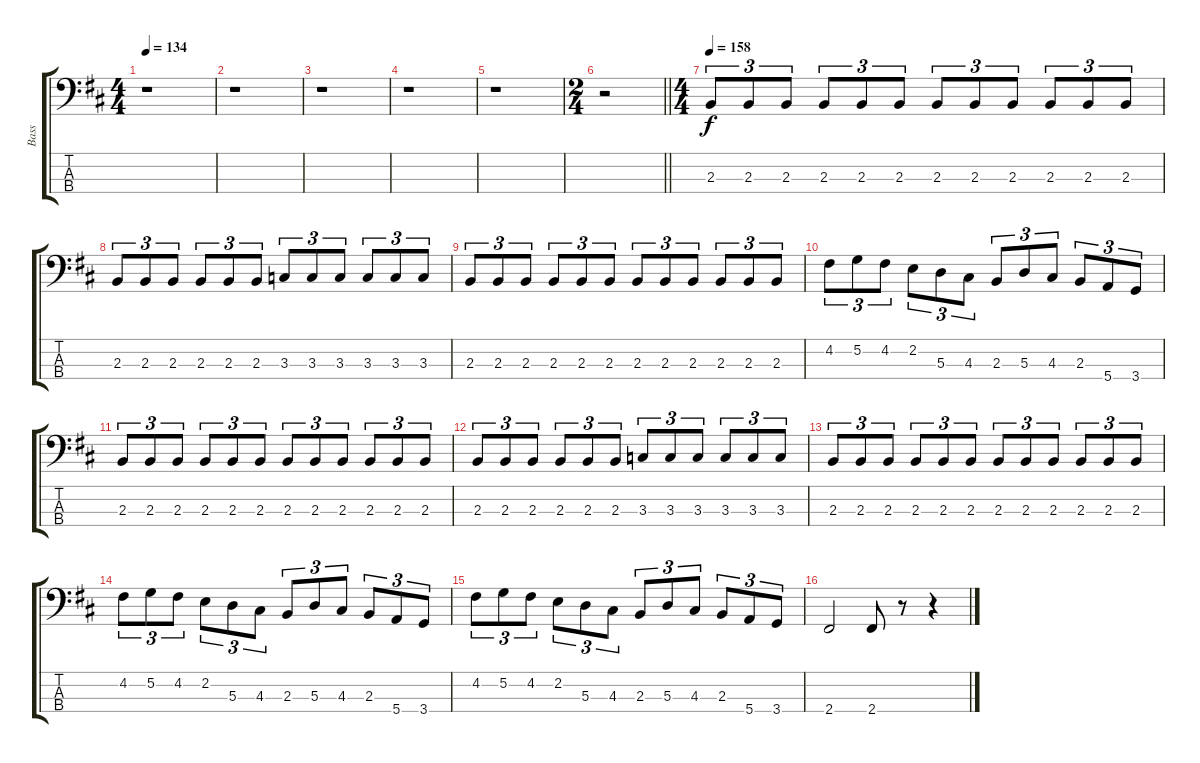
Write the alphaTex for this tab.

\track ("Bass" "Bass") {instrument electricbassfinger}
\staff {score tabs}
\tuning (G2 D2 A1 E1) {hide}
\ts (4 4)
\tempo 134
\clef f4
\ks d
r.1{dy f} |
r.1 |
r.1 |
r.1 |
r.1 |
\ts (2 4)
\barLineRight lightlight
r.2 |
\ts (4 4)
\tempo 158
2.3.8{tu (3 2)} 2.3.8{tu (3 2)} 2.3.8{tu (3 2)} 2.3.8{tu (3 2)} 2.3.8{tu (3 2)} 2.3.8{tu (3 2)} 2.3.8{tu (3 2)} 2.3.8{tu (3 2)} 2.3.8{tu (3 2)} 2.3.8{tu (3 2)} 2.3.8{tu (3 2)} 2.3.8{tu (3 2)} |
2.3.8{tu (3 2)} 2.3.8{tu (3 2)} 2.3.8{tu (3 2)} 2.3.8{tu (3 2)} 2.3.8{tu (3 2)} 2.3.8{tu (3 2)} 3.3.8{tu (3 2)} 3.3.8{tu (3 2)} 3.3.8{tu (3 2)} 3.3.8{tu (3 2)} 3.3.8{tu (3 2)} 3.3.8{tu (3 2)} |
2.3.8{tu (3 2)} 2.3.8{tu (3 2)} 2.3.8{tu (3 2)} 2.3.8{tu (3 2)} 2.3.8{tu (3 2)} 2.3.8{tu (3 2)} 2.3.8{tu (3 2)} 2.3.8{tu (3 2)} 2.3.8{tu (3 2)} 2.3.8{tu (3 2)} 2.3.8{tu (3 2)} 2.3.8{tu (3 2)} |
4.2.8{tu (3 2)} 5.2.8{tu (3 2)} 4.2.8{tu (3 2)} 2.2.8{tu (3 2)} 5.3.8{tu (3 2)} 4.3.8{tu (3 2)} 2.3.8{tu (3 2)} 5.3.8{tu (3 2)} 4.3.8{tu (3 2)} 2.3.8{tu (3 2)} 5.4.8{tu (3 2)} 3.4.8{tu (3 2)} |
2.3.8{tu (3 2)} 2.3.8{tu (3 2)} 2.3.8{tu (3 2)} 2.3.8{tu (3 2)} 2.3.8{tu (3 2)} 2.3.8{tu (3 2)} 2.3.8{tu (3 2)} 2.3.8{tu (3 2)} 2.3.8{tu (3 2)} 2.3.8{tu (3 2)} 2.3.8{tu (3 2)} 2.3.8{tu (3 2)} |
2.3.8{tu (3 2)} 2.3.8{tu (3 2)} 2.3.8{tu (3 2)} 2.3.8{tu (3 2)} 2.3.8{tu (3 2)} 2.3.8{tu (3 2)} 3.3.8{tu (3 2)} 3.3.8{tu (3 2)} 3.3.8{tu (3 2)} 3.3.8{tu (3 2)} 3.3.8{tu (3 2)} 3.3.8{tu (3 2)} |
2.3.8{tu (3 2)} 2.3.8{tu (3 2)} 2.3.8{tu (3 2)} 2.3.8{tu (3 2)} 2.3.8{tu (3 2)} 2.3.8{tu (3 2)} 2.3.8{tu (3 2)} 2.3.8{tu (3 2)} 2.3.8{tu (3 2)} 2.3.8{tu (3 2)} 2.3.8{tu (3 2)} 2.3.8{tu (3 2)} |
4.2.8{tu (3 2)} 5.2.8{tu (3 2)} 4.2.8{tu (3 2)} 2.2.8{tu (3 2)} 5.3.8{tu (3 2)} 4.3.8{tu (3 2)} 2.3.8{tu (3 2)} 5.3.8{tu (3 2)} 4.3.8{tu (3 2)} 2.3.8{tu (3 2)} 5.4.8{tu (3 2)} 3.4.8{tu (3 2)} |
4.2.8{tu (3 2)} 5.2.8{tu (3 2)} 4.2.8{tu (3 2)} 2.2.8{tu (3 2)} 5.3.8{tu (3 2)} 4.3.8{tu (3 2)} 2.3.8{tu (3 2)} 5.3.8{tu (3 2)} 4.3.8{tu (3 2)} 2.3.8{tu (3 2)} 5.4.8{tu (3 2)} 3.4.8{tu (3 2)} |
2.4.2 2.4.8 r.8 r.4
